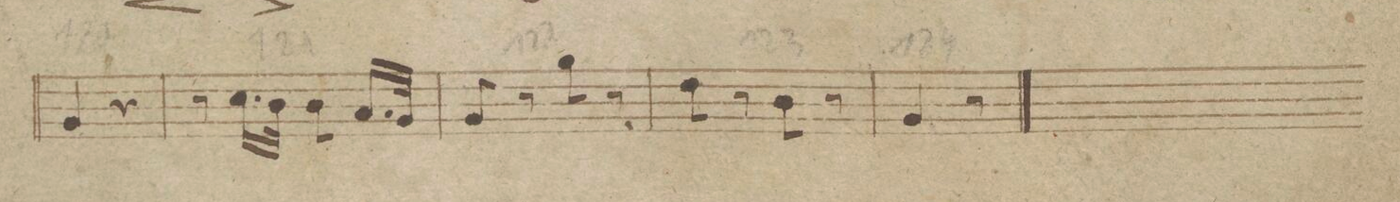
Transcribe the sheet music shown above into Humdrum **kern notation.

**kern	**dynam
*I"Fagotto Primo.	*
*clefF4	*
*k[b-e-]	*
*M2/4	*
4BB-/	.
4r	.
=115	=115
8r	.
16.E-\LL	.
32D\JJk	.
8D\	.
16.C/LL	.
32BB-/JJk	.
=116	=116
8BB-/	.
8r	.
8B-\	.
8r	.
=117	=117
8F\	.
8r	.
8D\	.
8r	.
=118	=118
4BB-/	.
4r	.
==	==
*-	*-
